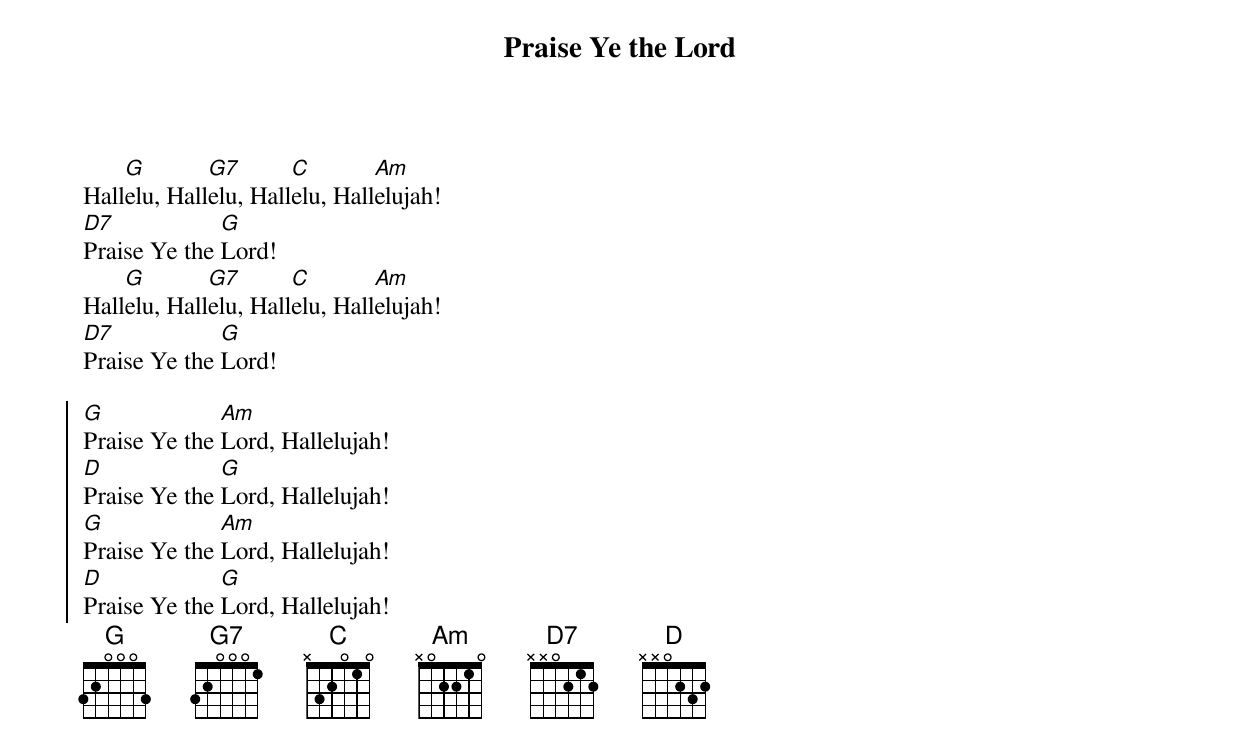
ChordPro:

{title: Praise Ye the Lord}
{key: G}

{start_of_verse}
Hall[G]elu, Hall[G7]elu, Hall[C]elu, Hall[Am]elujah!
[D7]Praise Ye the [G]Lord!
Hall[G]elu, Hall[G7]elu, Hall[C]elu, Hall[Am]elujah!
[D7]Praise Ye the [G]Lord!
{end_of_verse}

{start_of_chorus}
[G]Praise Ye the [Am]Lord, Hallelujah!
[D]Praise Ye the [G]Lord, Hallelujah!
[G]Praise Ye the [Am]Lord, Hallelujah!
[D]Praise Ye the [G]Lord, Hallelujah!
{end_of_chorus}
